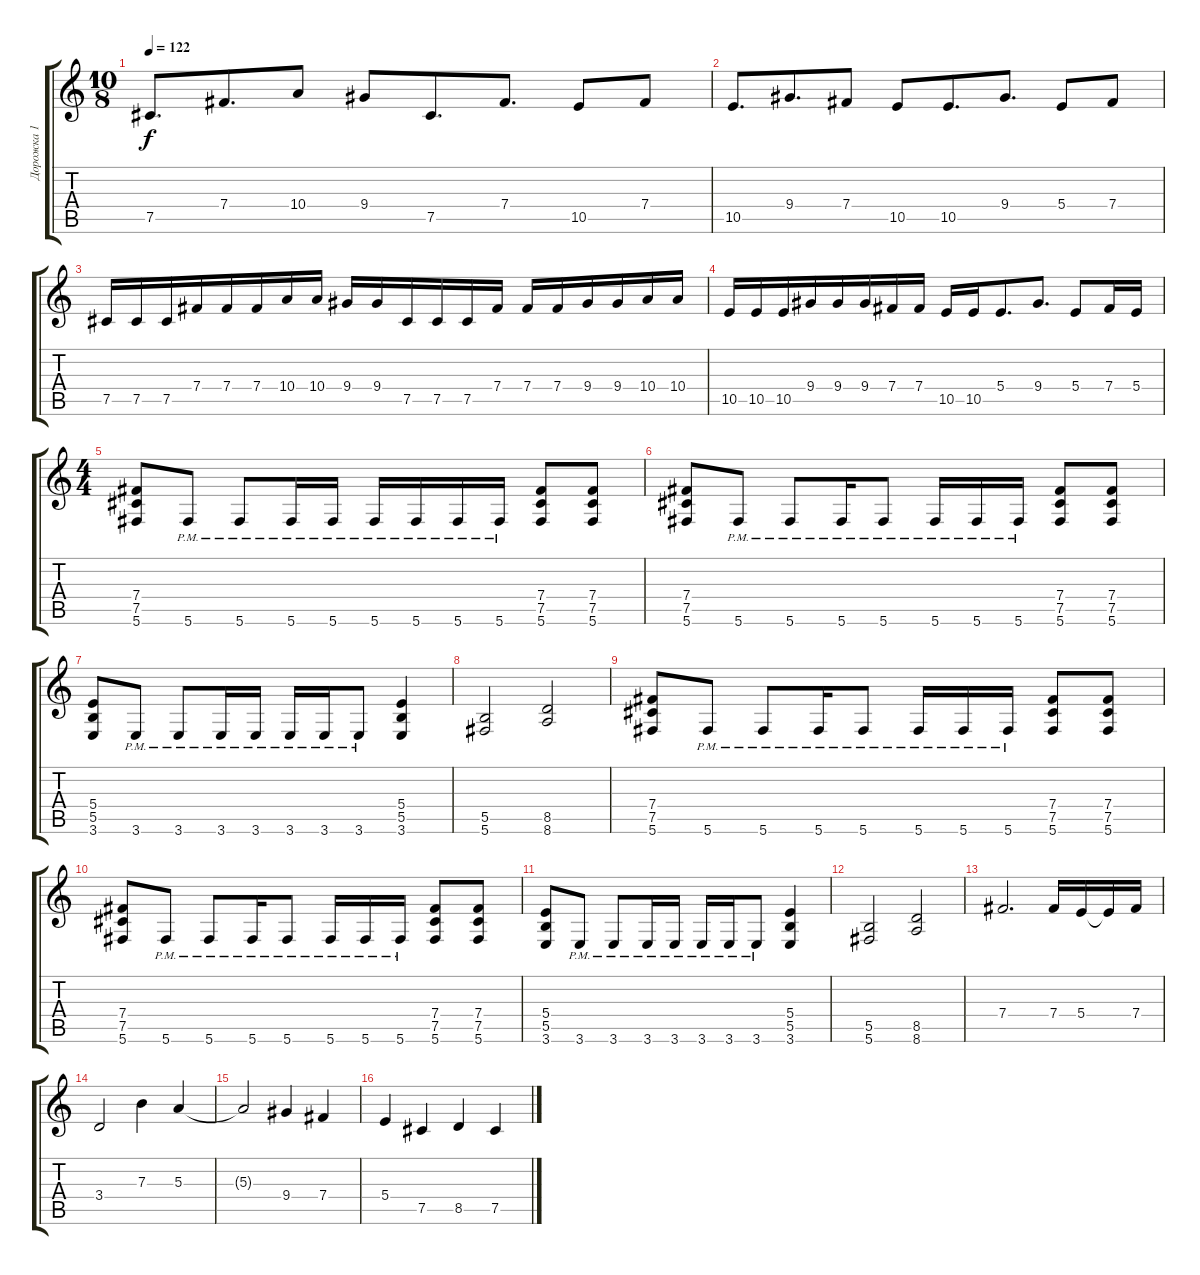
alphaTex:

\track ("Дорожка 1" "Дорожка 1") {instrument distortionguitar}
\staff {score tabs}
\tuning (Db4 Ab3 E3 B2 Gb2 Db2) {hide}
\ts (10 8)
\tempo 122
\clef g2
\ks c
7.5.8{d dy f} 7.4.8{d} 10.4.8 9.4.8 7.5.8{d} 7.4.8{d} 10.5.8 7.4.8 |
10.5.8{d} 9.4.8{d} 7.4.8 10.5.8 10.5.8{d} 9.4.8{d} 5.4.8 7.4.8 |
7.5.16 7.5.16 7.5.16 7.4.16 7.4.16 7.4.16 10.4.16 10.4.16 9.4.16 9.4.16 7.5.16 7.5.16 7.5.16 7.4.16 7.4.16 7.4.16 9.4.16 9.4.16 10.4.16 10.4.16 |
10.5.16 10.5.16 10.5.16 9.4.16 9.4.16 9.4.16 7.4.16 7.4.16 10.5.16 10.5.16 5.4.8{d} 9.4.8{d} 5.4.8 7.4.16 5.4.16 |
\ts (4 4)
(7.4 7.5 5.6).8 5.6{pm}.8 5.6{pm}.8 5.6{pm}.16 5.6{pm}.16 5.6{pm}.16 5.6{pm}.16 5.6{pm}.16 5.6{pm}.16 (7.4 7.5 5.6).8 (7.4 7.5 5.6).8 |
(7.4 7.5 5.6).8 5.6{pm}.8 5.6{pm}.8 5.6{pm}.16 5.6{pm}.8 5.6{pm}.16 5.6{pm}.16 5.6{pm}.16 (7.4 7.5 5.6).8 (7.4 7.5 5.6).8 |
(5.4 5.5 3.6).8 3.6{pm}.8 3.6{pm}.8 3.6{pm}.16 3.6{pm}.16 3.6{pm}.16 3.6{pm}.16 3.6{pm}.8 (5.4 5.5 3.6).4 |
(5.5 5.6).2 (8.5 8.6).2 |
(7.4 7.5 5.6).8 5.6{pm}.8 5.6{pm}.8 5.6{pm}.16 5.6{pm}.8 5.6{pm}.16 5.6{pm}.16 5.6{pm}.16 (7.4 7.5 5.6).8 (7.4 7.5 5.6).8 |
(7.4 7.5 5.6).8 5.6{pm}.8 5.6{pm}.8 5.6{pm}.16 5.6{pm}.8 5.6{pm}.16 5.6{pm}.16 5.6{pm}.16 (7.4 7.5 5.6).8 (7.4 7.5 5.6).8 |
(5.4 5.5 3.6).8 3.6{pm}.8 3.6{pm}.8 3.6{pm}.16 3.6{pm}.16 3.6{pm}.16 3.6{pm}.16 3.6{pm}.8 (5.4 5.5 3.6).4 |
(5.5 5.6).2 (8.5 8.6).2 |
7.4.2{d} 7.4.16 5.4.16 5.4{t}.16 7.4.16 |
3.4.2 7.3.4 5.3.4 |
5.3{t}.2 9.4.4 7.4.4 |
5.4.4 7.5.4 8.5.4 7.5.4
